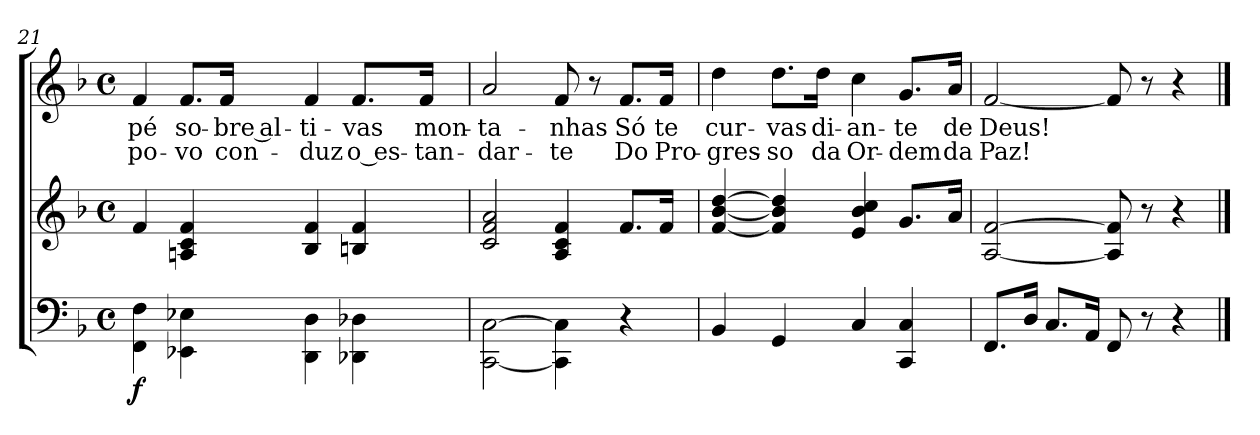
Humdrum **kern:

**kern	**kern	**dynam	**kern	**text	**text
*part2	*part2	*part2	*part1	*part1	*part1
*staff3	*staff2	*staff2/3	*staff1	*staff1	*staff1
*clefF4	*clefG2	*	*clefG2	*	*
*k[b-]	*k[b-]	*	*k[b-]	*	*
*F:	*F:	*	*F:	*	*
*M4/4	*M4/4	*	*M4/4	*	*
*met(c)	*met(c)	*	*met(c)	*	*
=21	=21	=21	=21	=21	=21
!	!	!LO:DY:b=2	!	!	!
4F\ 4FF\	4f/	f	4f/	pé	po-
4E-X\ 4EE-X\	4f/ 4c/ 4An/	.	8.f/L	so-	-vo
.	.	.	16f/Jk	-bre al-	con-
4D\ 4DD\	4f/ 4B-/	.	4f/	-ti-	-duz
4D-X\ 4DD-X\	4f/ 4Bn/	.	8.f/L	-vas	o es-
.	.	.	16f/Jk	mon-	-tan-
!!LO:PB:g=z
=22	=22	=22	=22	=22	=22
[2C\ [2CC\	2a/ 2f/ 2c/	.	2a/	-ta-	-dar-
4C]\ 4CC]\	4f/ 4c/ 4A/	.	8f/	-nhas	-te
.	.	.	8r	.	.
4r	8.f/L	.	8.f/L	Só	Do
.	16f/Jk	.	16f/Jk	te	Pro-
=23	=23	=23	=23	=23	=23
4BB-/	[4dd/ [4b-/ [4f/	.	4dd\	cur-	-gres-
4GG/	4dd]/ 4b-]/ 4f]/	.	8.dd\L	-vas	-so
.	.	.	16dd\Jk	di-	da
4C/	4cc/ 4b-/ 4e/	.	4cc\	-an-	Or-
4C/ 4CC/	8.g/L	.	8.g/L	-te	-dem
.	16a/Jk	.	16a/Jk	de	da
=24	=24	=24	=24	=24	=24
8.FF/L	[2f/ [2A/	.	[2f/	Deus!	Paz!
16D/Jk	.	.	.	.	.
8.C/L	.	.	.	.	.
16AA/Jk	.	.	.	.	.
8FF/	8f]/ 8A]/	.	8f/]	.	.
8r	8r	.	8r	.	.
4r	4r	.	4r	.	.
==	==	==	==	==	==
*-	*-	*-	*-	*-	*-
